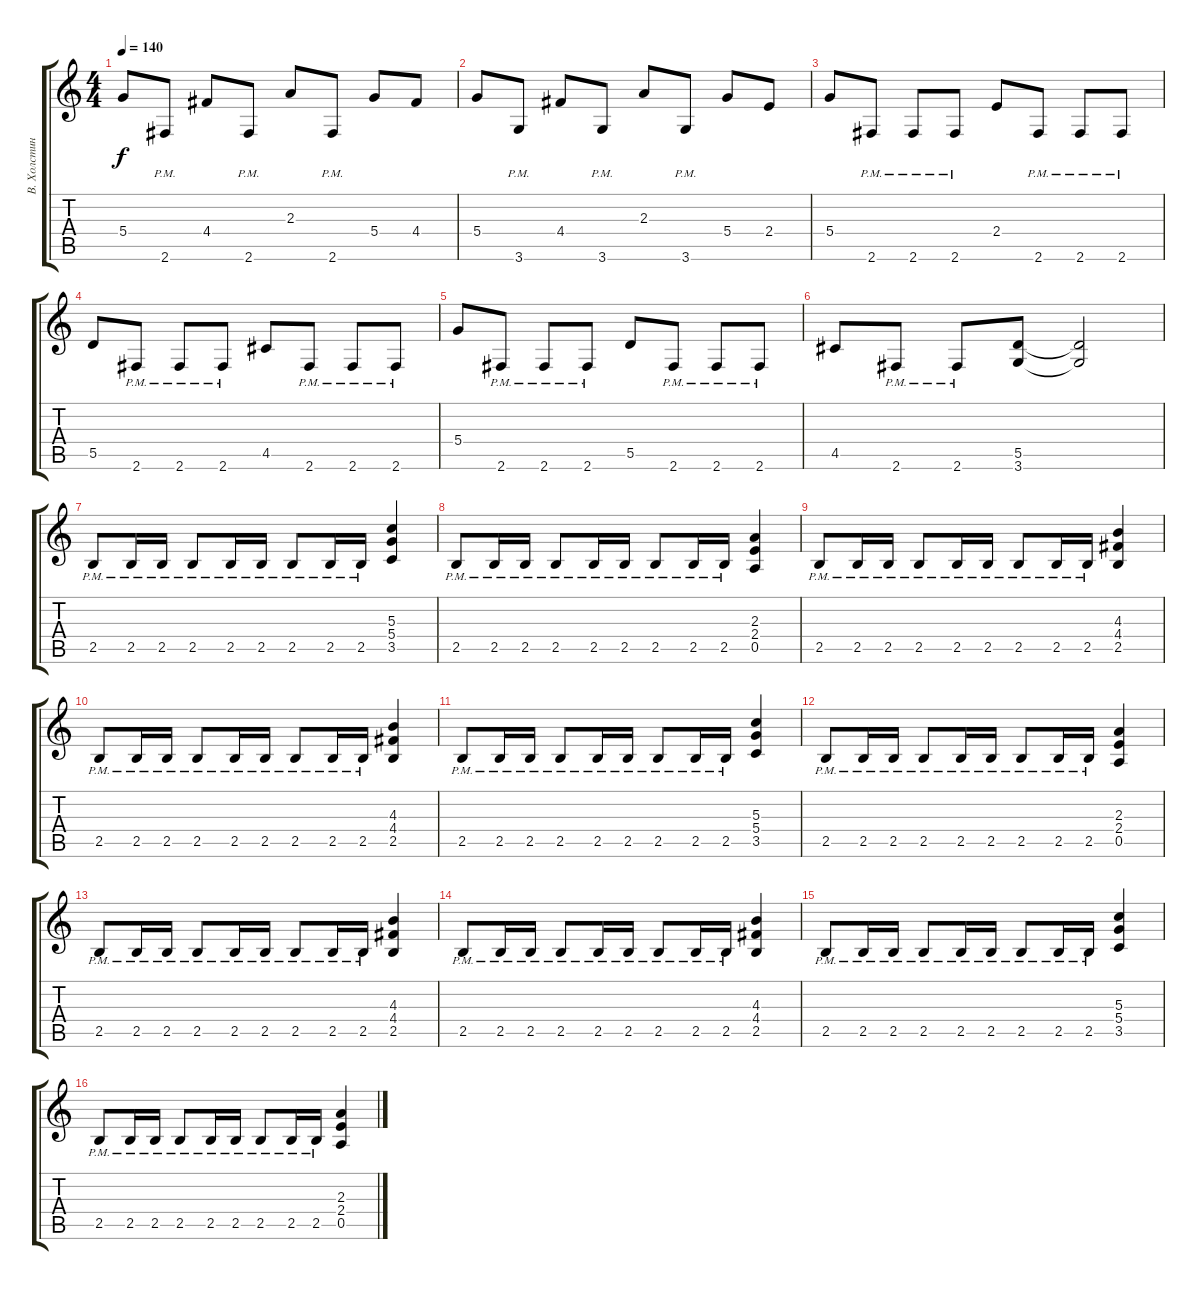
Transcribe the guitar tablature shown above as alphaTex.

\track ("В. Холстинин" "В. Холстин") {instrument distortionguitar}
\staff {score tabs}
\tuning (E4 B3 G3 D3 A2 E2) {hide}
\ts (4 4)
\tempo 140
\clef g2
\ks c
5.4.8{dy f} 2.6{pm}.8 4.4.8 2.6{pm}.8 2.3.8 2.6{pm}.8 5.4.8 4.4.8 |
5.4.8 3.6{pm}.8 4.4.8 3.6{pm}.8 2.3.8 3.6{pm}.8 5.4.8 2.4.8 |
5.4.8 2.6{pm}.8 2.6{pm}.8 2.6{pm}.8 2.4.8 2.6{pm}.8 2.6{pm}.8 2.6{pm}.8 |
5.5.8 2.6{pm}.8 2.6{pm}.8 2.6{pm}.8 4.5.8 2.6{pm}.8 2.6{pm}.8 2.6{pm}.8 |
5.4.8 2.6{pm}.8 2.6{pm}.8 2.6{pm}.8 5.5.8 2.6{pm}.8 2.6{pm}.8 2.6{pm}.8 |
4.5.8 2.6{pm}.8 2.6{pm}.8 (5.5 3.6).8 (5.5{t} 3.6{t}).2 |
2.5{pm}.8 2.5{pm}.16 2.5{pm}.16 2.5{pm}.8 2.5{pm}.16 2.5{pm}.16 2.5{pm}.8 2.5{pm}.16 2.5{pm}.16 (5.3 5.4 3.5).4 |
2.5{pm}.8 2.5{pm}.16 2.5{pm}.16 2.5{pm}.8 2.5{pm}.16 2.5{pm}.16 2.5{pm}.8 2.5{pm}.16 2.5{pm}.16 (2.3 2.4 0.5).4 |
2.5{pm}.8 2.5{pm}.16 2.5{pm}.16 2.5{pm}.8 2.5{pm}.16 2.5{pm}.16 2.5{pm}.8 2.5{pm}.16 2.5{pm}.16 (4.3 4.4 2.5).4 |
2.5{pm}.8 2.5{pm}.16 2.5{pm}.16 2.5{pm}.8 2.5{pm}.16 2.5{pm}.16 2.5{pm}.8 2.5{pm}.16 2.5{pm}.16 (4.3 4.4 2.5).4 |
2.5{pm}.8 2.5{pm}.16 2.5{pm}.16 2.5{pm}.8 2.5{pm}.16 2.5{pm}.16 2.5{pm}.8 2.5{pm}.16 2.5{pm}.16 (5.3 5.4 3.5).4 |
2.5{pm}.8 2.5{pm}.16 2.5{pm}.16 2.5{pm}.8 2.5{pm}.16 2.5{pm}.16 2.5{pm}.8 2.5{pm}.16 2.5{pm}.16 (2.3 2.4 0.5).4 |
2.5{pm}.8 2.5{pm}.16 2.5{pm}.16 2.5{pm}.8 2.5{pm}.16 2.5{pm}.16 2.5{pm}.8 2.5{pm}.16 2.5{pm}.16 (4.3 4.4 2.5).4 |
2.5{pm}.8 2.5{pm}.16 2.5{pm}.16 2.5{pm}.8 2.5{pm}.16 2.5{pm}.16 2.5{pm}.8 2.5{pm}.16 2.5{pm}.16 (4.3 4.4 2.5).4 |
2.5{pm}.8 2.5{pm}.16 2.5{pm}.16 2.5{pm}.8 2.5{pm}.16 2.5{pm}.16 2.5{pm}.8 2.5{pm}.16 2.5{pm}.16 (5.3 5.4 3.5).4 |
2.5{pm}.8 2.5{pm}.16 2.5{pm}.16 2.5{pm}.8 2.5{pm}.16 2.5{pm}.16 2.5{pm}.8 2.5{pm}.16 2.5{pm}.16 (2.3 2.4 0.5).4
